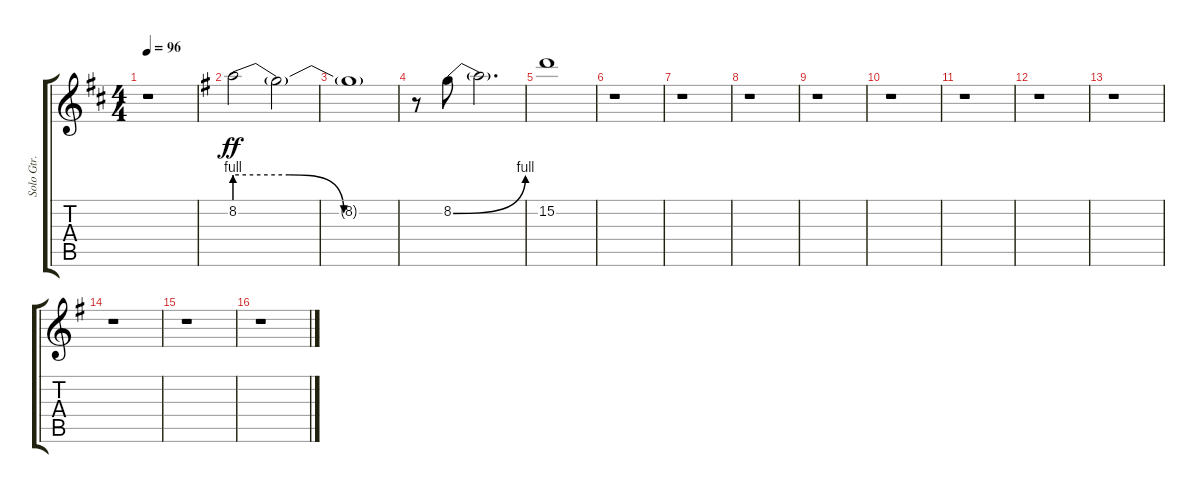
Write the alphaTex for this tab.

\track ("Solo Gtr." "Solo Gtr.") {instrument distortionguitar}
\staff {score tabs}
\tuning (E4 B3 G3 D3 A2 E2) {hide}
\ts (4 4)
\tempo 96
\clef g2
\ks d
r.1{dy f} |
\ks g
8.2{be (custom 0 4 20 4 40 0 60 0)}.2{dy ff} 8.2{t}.2 |
8.2{t}.1 |
r.8 8.2{be (bend 0 0 60 4)}.8 8.2{t}.2{d} |
15.2.1 |
r.1 |
r.1 |
r.1 |
r.1 |
r.1 |
r.1 |
r.1 |
r.1 |
r.1 |
r.1 |
r.1
